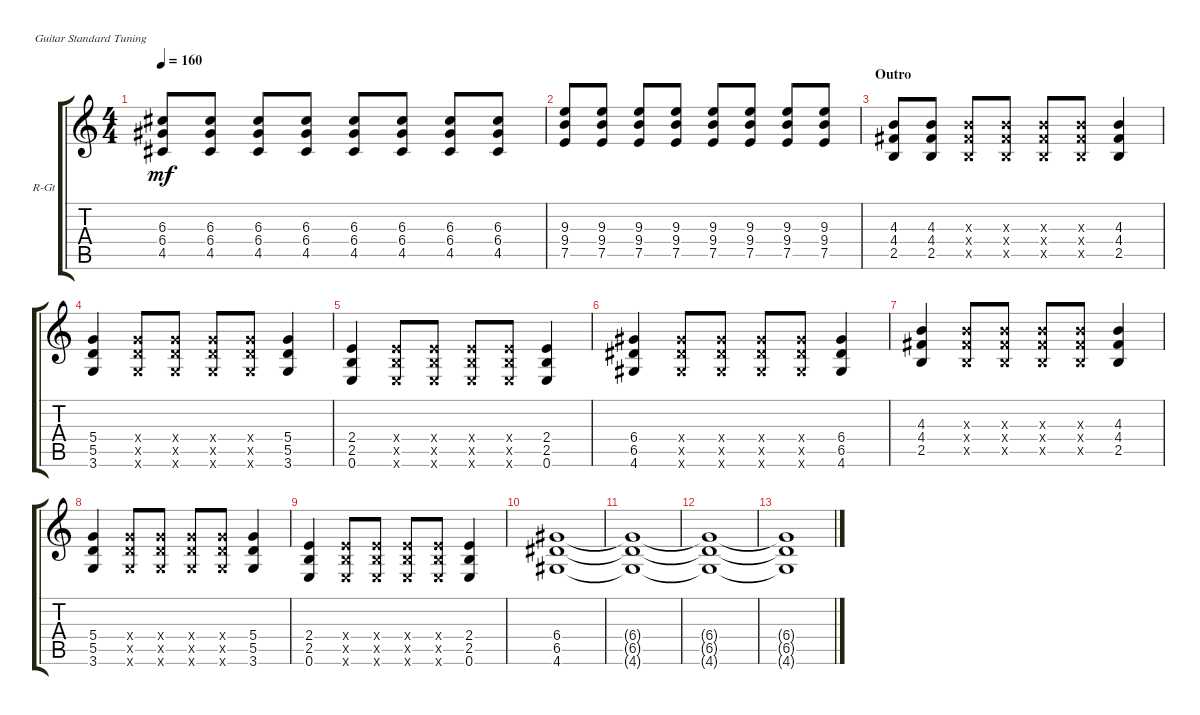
\defaultSystemsLayout 4
\bracketExtendMode groupsimilarinstruments
\firstSystemTrackNameOrientation horizontal
\otherSystemsTrackNameOrientation horizontal
\track ("Rhytm Guitar" "R-Gt") {instrument overdrivenguitar}
\staff {score tabs}
\tuning (E4 B3 G3 D3 A2 E2)
\ts (4 4)
\tempo 160
\clef g2
\ks c
(4.5 6.4 6.3).8{dy mf} (4.5 6.4 6.3).8 (4.5 6.4 6.3).8 (4.5 6.4 6.3).8 (4.5 6.4 6.3).8 (4.5 6.4 6.3).8 (4.5 6.4 6.3).8 (4.5 6.4 6.3).8 |
(7.5 9.4 9.3).8 (7.5 9.4 9.3).8 (7.5 9.4 9.3).8 (7.5 9.4 9.3).8 (7.5 9.4 9.3).8 (7.5 9.4 9.3).8 (7.5 9.4 9.3).8 (7.5 9.4 9.3).8 |
\section ("" "Outro")
(2.5 4.4 4.3).8 (2.5 4.4 4.3).8 (2.5{x} 4.4{x} 4.3{x}).8 (2.5{x} 4.4{x} 4.3{x}).8 (2.5{x} 4.4{x} 4.3{x}).8 (2.5{x} 4.4{x} 4.3{x}).8 (2.5 4.4 4.3).4 |
(3.6 5.5 5.4).4 (3.6{x} 5.5{x} 5.4{x}).8 (3.6{x} 5.5{x} 5.4{x}).8 (3.6{x} 5.5{x} 5.4{x}).8 (3.6{x} 5.5{x} 5.4{x}).8 (3.6 5.5 5.4).4 |
(2.5 2.4 0.6).4 (2.5{x} 2.4{x} 0.6{x}).8 (2.5{x} 2.4{x} 0.6{x}).8 (2.5{x} 2.4{x} 0.6{x}).8 (2.5{x} 2.4{x} 0.6{x}).8 (2.5 2.4 0.6).4 |
(4.6 6.5 6.4).4 (4.6{x} 6.5{x} 6.4{x}).8 (4.6{x} 6.5{x} 6.4{x}).8 (4.6{x} 6.5{x} 6.4{x}).8 (4.6{x} 6.5{x} 6.4{x}).8 (4.6 6.5 6.4).4 |
(2.5 4.4 4.3).4 (2.5{x} 4.4{x} 4.3{x}).8 (2.5{x} 4.4{x} 4.3{x}).8 (2.5{x} 4.4{x} 4.3{x}).8 (2.5{x} 4.4{x} 4.3{x}).8 (2.5 4.4 4.3).4 |
(3.6 5.5 5.4).4 (3.6{x} 5.5{x} 5.4{x}).8 (3.6{x} 5.5{x} 5.4{x}).8 (3.6{x} 5.5{x} 5.4{x}).8 (3.6{x} 5.5{x} 5.4{x}).8 (3.6 5.5 5.4).4 |
(2.5 2.4 0.6).4 (2.5{x} 2.4{x} 0.6{x}).8 (2.5{x} 2.4{x} 0.6{x}).8 (2.5{x} 2.4{x} 0.6{x}).8 (2.5{x} 2.4{x} 0.6{x}).8 (2.5 2.4 0.6).4 |
(4.6 6.5 6.4).1 |
(4.6{t} 6.5{t} 6.4{t}).1 |
(4.6{t} 6.5{t} 6.4{t}).1 |
(4.6{t} 6.5{t} 6.4{t}).1
